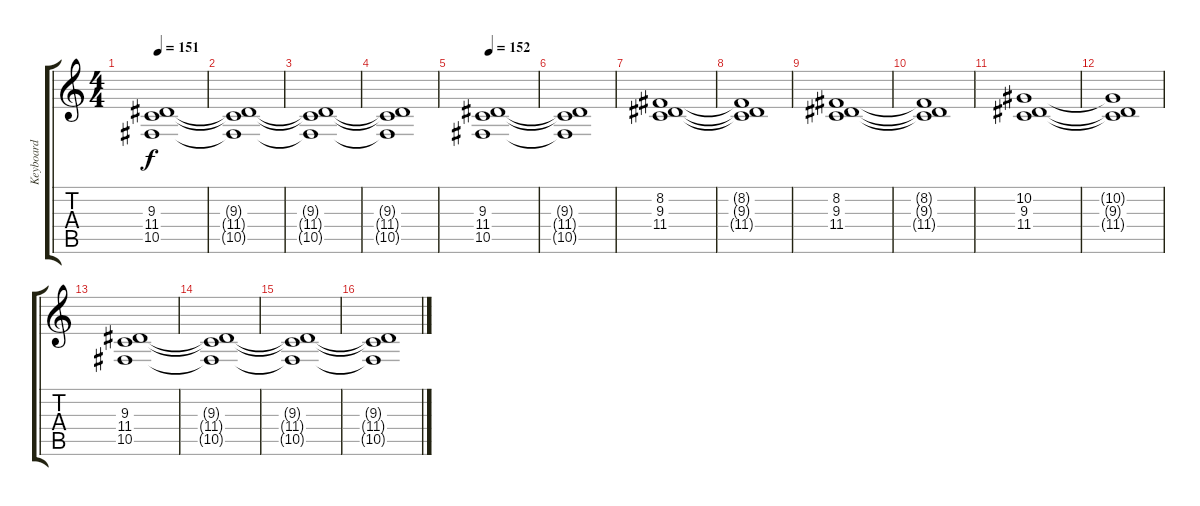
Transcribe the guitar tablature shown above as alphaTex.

\track ("Keyboard" "Keyboard") {instrument choiraahs}
\staff {score tabs}
\tuning (Eb4 Bb3 Gb3 Db3 Ab2 Eb2) {hide}
\ts (4 4)
\tempo 151
\clef g2
\ks c
(9.3 11.4 10.5).1{dy f} |
(9.3{t} 11.4{t} 10.5{t}).1 |
(9.3{t} 11.4{t} 10.5{t}).1 |
(9.3{t} 11.4{t} 10.5{t}).1 |
\tempo 152
(9.3 11.4 10.5).1 |
(9.3{t} 11.4{t} 10.5{t}).1 |
(8.2 9.3 11.4).1 |
(8.2{t} 9.3{t} 11.4{t}).1 |
(8.2 9.3 11.4).1 |
(8.2{t} 9.3{t} 11.4{t}).1 |
(10.2 9.3 11.4).1 |
(10.2{t} 9.3{t} 11.4{t}).1 |
(9.3 11.4 10.5).1 |
(9.3{t} 11.4{t} 10.5{t}).1 |
(9.3{t} 11.4{t} 10.5{t}).1 |
(9.3{t} 11.4{t} 10.5{t}).1
